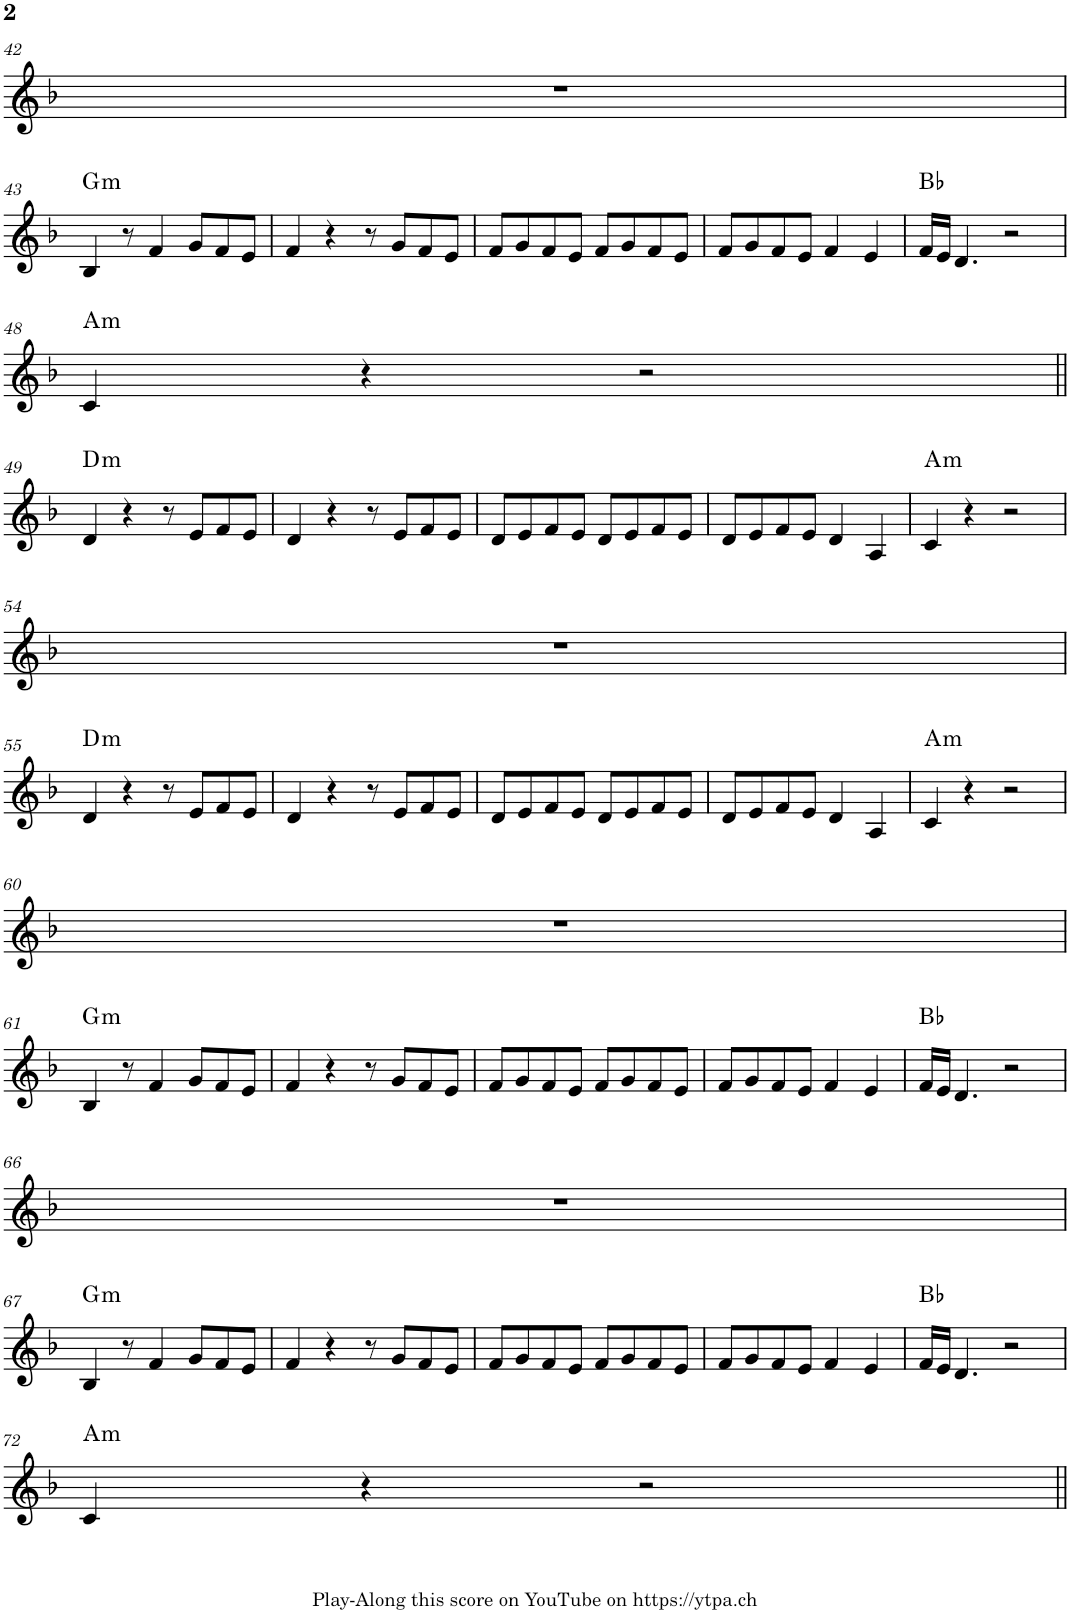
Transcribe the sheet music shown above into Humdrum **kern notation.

**kern	**harte
*part1	*part1
*staff1	*
*I"Piano	*
*I'Pno.	*
!!LO:PB:g=z
*clefG2	*
*k[b-]	*
*M4/4	*
*met(c)	*
=42	=42
1r	.
!!LO:LB:g=z
=43	=43
!	!LO:H:kt=m
4B-/	G:min
8r	.
4f/	.
8g/L	.
8f/	.
8e/J	.
=44	=44
4f/	.
4r	.
8r	.
8g/L	.
8f/	.
8e/J	.
=45	=45
8f/L	.
8g/	.
8f/	.
8e/J	.
8f/L	.
8g/	.
8f/	.
8e/J	.
=46	=46
8f/L	.
8g/	.
8f/	.
8e/J	.
4f/	.
4e/	.
=47	=47
16f/LL	Bb:maj
16e/JJ	.
4.d/	.
2r	.
!!LO:LB:g=z
=48	=48
!	!LO:H:kt=m
4c/	A:min
4r	.
2r	.
!!LO:LB:g=z
=49||	=49||
!	!LO:H:kt=m
4d/	D:min
4r	.
8r	.
8e/L	.
8f/	.
8e/J	.
=50	=50
4d/	.
4r	.
8r	.
8e/L	.
8f/	.
8e/J	.
=51	=51
8d/L	.
8e/	.
8f/	.
8e/J	.
8d/L	.
8e/	.
8f/	.
8e/J	.
=52	=52
8d/L	.
8e/	.
8f/	.
8e/J	.
4d/	.
4A/	.
=53	=53
!	!LO:H:kt=m
4c/	A:min
4r	.
2r	.
!!LO:LB:g=z
=54	=54
1r	.
!!LO:LB:g=z
=55	=55
!	!LO:H:kt=m
4d/	D:min
4r	.
8r	.
8e/L	.
8f/	.
8e/J	.
=56	=56
4d/	.
4r	.
8r	.
8e/L	.
8f/	.
8e/J	.
=57	=57
8d/L	.
8e/	.
8f/	.
8e/J	.
8d/L	.
8e/	.
8f/	.
8e/J	.
=58	=58
8d/L	.
8e/	.
8f/	.
8e/J	.
4d/	.
4A/	.
=59	=59
!	!LO:H:kt=m
4c/	A:min
4r	.
2r	.
!!LO:LB:g=z
=60	=60
1r	.
!!LO:LB:g=z
=61	=61
!	!LO:H:kt=m
4B-/	G:min
8r	.
4f/	.
8g/L	.
8f/	.
8e/J	.
=62	=62
4f/	.
4r	.
8r	.
8g/L	.
8f/	.
8e/J	.
=63	=63
8f/L	.
8g/	.
8f/	.
8e/J	.
8f/L	.
8g/	.
8f/	.
8e/J	.
=64	=64
8f/L	.
8g/	.
8f/	.
8e/J	.
4f/	.
4e/	.
=65	=65
16f/LL	Bb:maj
16e/JJ	.
4.d/	.
2r	.
!!LO:LB:g=z
=66	=66
1r	.
!!LO:LB:g=z
=67	=67
!	!LO:H:kt=m
4B-/	G:min
8r	.
4f/	.
8g/L	.
8f/	.
8e/J	.
=68	=68
4f/	.
4r	.
8r	.
8g/L	.
8f/	.
8e/J	.
=69	=69
8f/L	.
8g/	.
8f/	.
8e/J	.
8f/L	.
8g/	.
8f/	.
8e/J	.
=70	=70
8f/L	.
8g/	.
8f/	.
8e/J	.
4f/	.
4e/	.
=71	=71
16f/LL	Bb:maj
16e/JJ	.
4.d/	.
2r	.
!!LO:LB:g=z
=72	=72
!	!LO:H:kt=m
4c/	A:min
4r	.
2r	.
=||	=||
*-	*-
